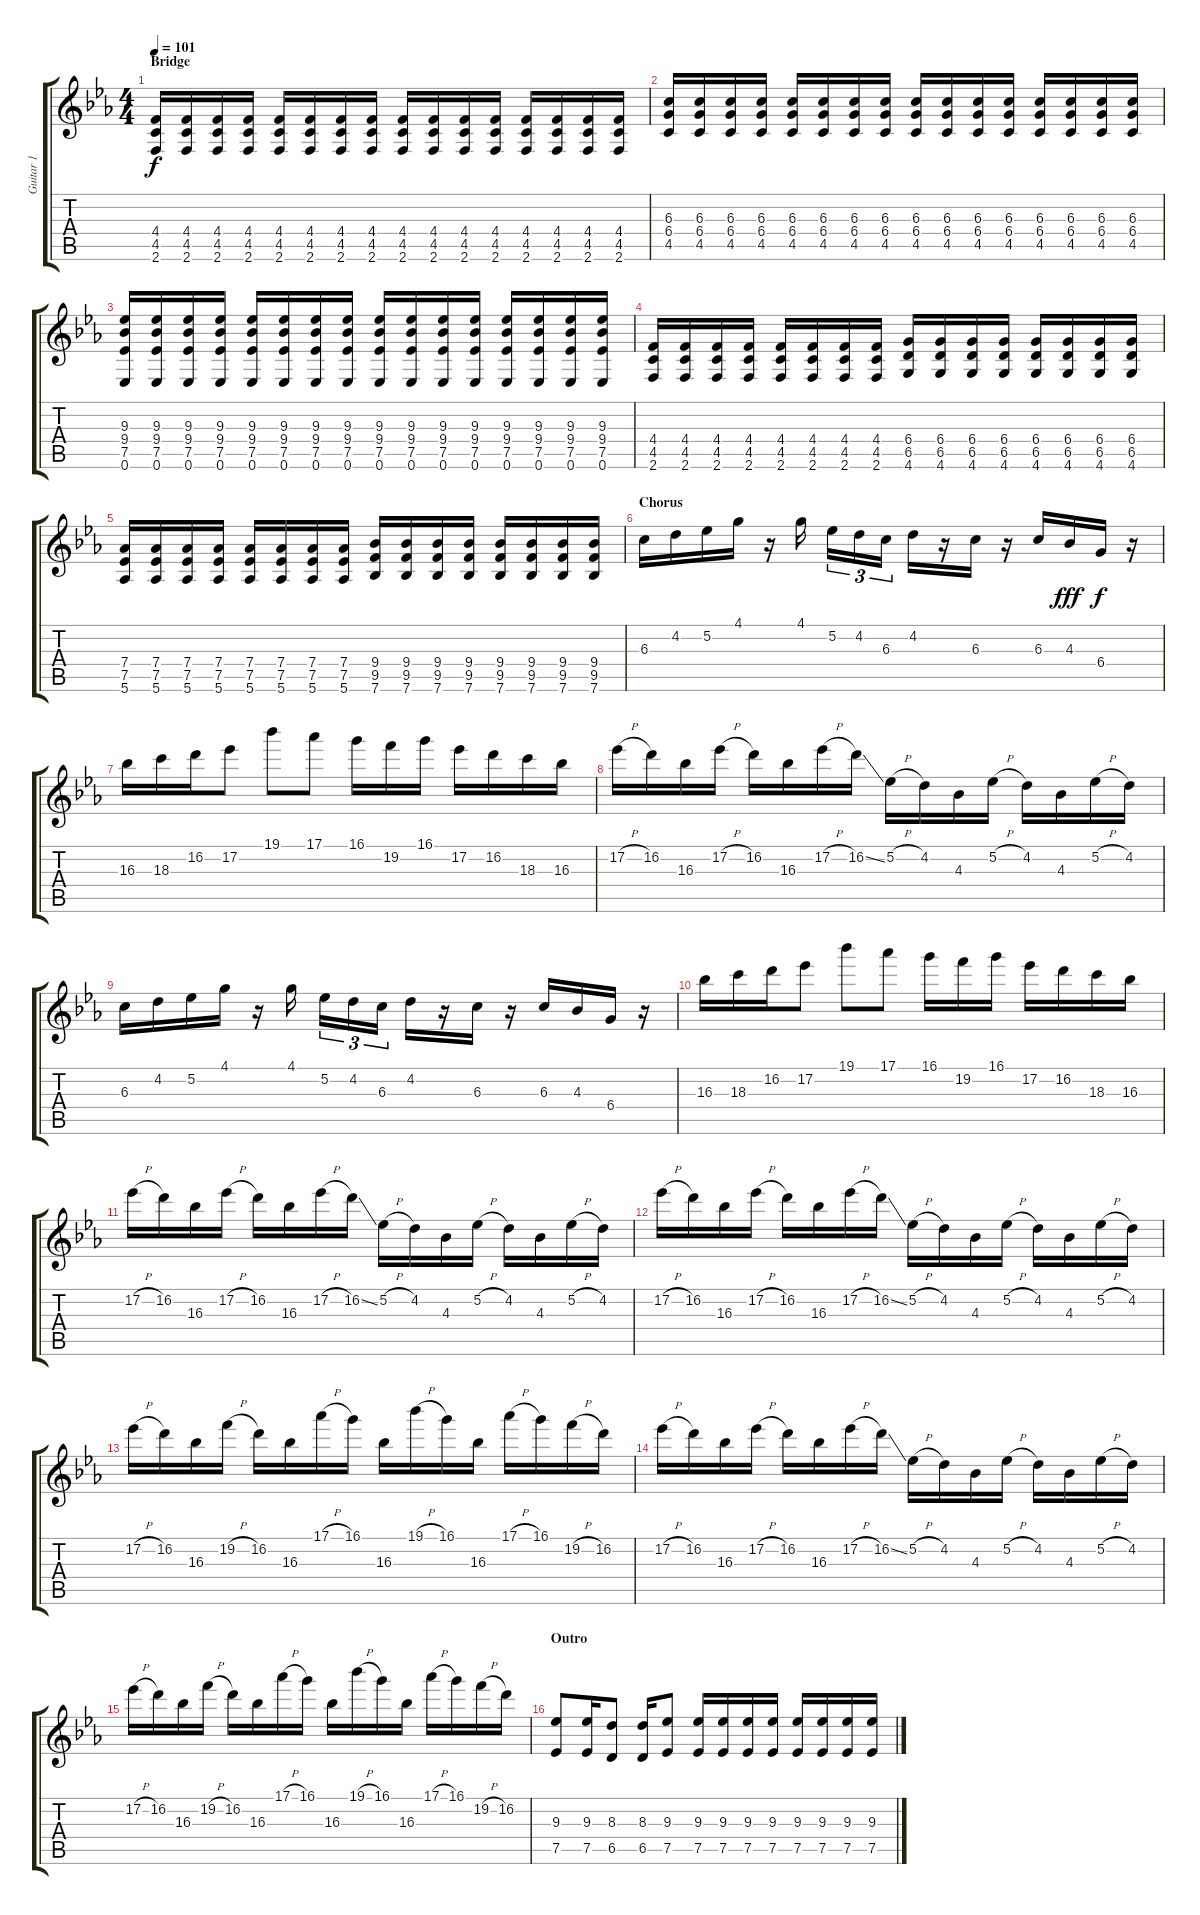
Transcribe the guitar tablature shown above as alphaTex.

\track ("Guitar 1" "Guitar 1") {instrument distortionguitar}
\staff {score tabs}
\tuning (Eb4 Bb3 Gb3 Db3 Ab2 Eb2) {hide}
\ts (4 4)
\section ("" "Bridge")
\tempo 101
\clef g2
\ks eb
(4.4 4.5 2.6).16{dy f} (4.4 4.5 2.6).16 (4.4 4.5 2.6).16 (4.4 4.5 2.6).16 (4.4 4.5 2.6).16 (4.4 4.5 2.6).16 (4.4 4.5 2.6).16 (4.4 4.5 2.6).16 (4.4 4.5 2.6).16 (4.4 4.5 2.6).16 (4.4 4.5 2.6).16 (4.4 4.5 2.6).16 (4.4 4.5 2.6).16 (4.4 4.5 2.6).16 (4.4 4.5 2.6).16 (4.4 4.5 2.6).16 |
(6.3 6.4 4.5).16 (6.3 6.4 4.5).16 (6.3 6.4 4.5).16 (6.3 6.4 4.5).16 (6.3 6.4 4.5).16 (6.3 6.4 4.5).16 (6.3 6.4 4.5).16 (6.3 6.4 4.5).16 (6.3 6.4 4.5).16 (6.3 6.4 4.5).16 (6.3 6.4 4.5).16 (6.3 6.4 4.5).16 (6.3 6.4 4.5).16 (6.3 6.4 4.5).16 (6.3 6.4 4.5).16 (6.3 6.4 4.5).16 |
(9.3 9.4 7.5 0.6).16 (9.3 9.4 7.5 0.6).16 (9.3 9.4 7.5 0.6).16 (9.3 9.4 7.5 0.6).16 (9.3 9.4 7.5 0.6).16 (9.3 9.4 7.5 0.6).16 (9.3 9.4 7.5 0.6).16 (9.3 9.4 7.5 0.6).16 (9.3 9.4 7.5 0.6).16 (9.3 9.4 7.5 0.6).16 (9.3 9.4 7.5 0.6).16 (9.3 9.4 7.5 0.6).16 (9.3 9.4 7.5 0.6).16 (9.3 9.4 7.5 0.6).16 (9.3 9.4 7.5 0.6).16 (9.3 9.4 7.5 0.6).16 |
(4.4 4.5 2.6).16 (4.4 4.5 2.6).16 (4.4 4.5 2.6).16 (4.4 4.5 2.6).16 (4.4 4.5 2.6).16 (4.4 4.5 2.6).16 (4.4 4.5 2.6).16 (4.4 4.5 2.6).16 (6.4 6.5 4.6).16 (6.4 6.5 4.6).16 (6.4 6.5 4.6).16 (6.4 6.5 4.6).16 (6.4 6.5 4.6).16 (6.4 6.5 4.6).16 (6.4 6.5 4.6).16 (6.4 6.5 4.6).16 |
(7.4 7.5 5.6).16 (7.4 7.5 5.6).16 (7.4 7.5 5.6).16 (7.4 7.5 5.6).16 (7.4 7.5 5.6).16 (7.4 7.5 5.6).16 (7.4 7.5 5.6).16 (7.4 7.5 5.6).16 (9.4 9.5 7.6).16 (9.4 9.5 7.6).16 (9.4 9.5 7.6).16 (9.4 9.5 7.6).16 (9.4 9.5 7.6).16 (9.4 9.5 7.6).16 (9.4 9.5 7.6).16 (9.4 9.5 7.6).16 |
\section ("" "Chorus")
6.3.16 4.2.16 5.2.16 4.1.16 r.16 4.1.16 5.2.16{tu (3 2)} 4.2.16{tu (3 2)} 6.3.16{tu (3 2)} 4.2.16 r.16 6.3.16 r.16 6.3.16 4.3.16{dy fff} 6.4.16{dy f} r.16 |
16.3.16 18.3.16 16.2.16 17.2.8 19.1.8 17.1.8 16.1.16 19.2.16 16.1.16 17.2.16 16.2.16 18.3.16 16.3.16 |
17.2{h}.16 16.2.16 16.3.16 17.2{h}.16 16.2.16 16.3.16 17.2{h}.16 16.2{ss}.16 5.2{h}.16 4.2.16 4.3.16 5.2{h}.16 4.2.16 4.3.16 5.2{h}.16 4.2.16 |
6.3.16 4.2.16 5.2.16 4.1.16 r.16 4.1.16 5.2.16{tu (3 2)} 4.2.16{tu (3 2)} 6.3.16{tu (3 2)} 4.2.16 r.16 6.3.16 r.16 6.3.16 4.3.16 6.4.16 r.16 |
16.3.16 18.3.16 16.2.16 17.2.8 19.1.8 17.1.8 16.1.16 19.2.16 16.1.16 17.2.16 16.2.16 18.3.16 16.3.16 |
17.2{h}.16 16.2.16 16.3.16 17.2{h}.16 16.2.16 16.3.16 17.2{h}.16 16.2{ss}.16 5.2{h}.16 4.2.16 4.3.16 5.2{h}.16 4.2.16 4.3.16 5.2{h}.16 4.2.16 |
17.2{h}.16 16.2.16 16.3.16 17.2{h}.16 16.2.16 16.3.16 17.2{h}.16 16.2{ss}.16 5.2{h}.16 4.2.16 4.3.16 5.2{h}.16 4.2.16 4.3.16 5.2{h}.16 4.2.16 |
17.2{h}.16 16.2.16 16.3.16 19.2{h}.16 16.2.16 16.3.16 17.1{h}.16 16.1.16 16.3.16 19.1{h}.16 16.1.16 16.3.16 17.1{h}.16 16.1.16 19.2{h}.16 16.2.16 |
17.2{h}.16 16.2.16 16.3.16 17.2{h}.16 16.2.16 16.3.16 17.2{h}.16 16.2{ss}.16 5.2{h}.16 4.2.16 4.3.16 5.2{h}.16 4.2.16 4.3.16 5.2{h}.16 4.2.16 |
17.2{h}.16 16.2.16 16.3.16 19.2{h}.16 16.2.16 16.3.16 17.1{h}.16 16.1.16 16.3.16 19.1{h}.16 16.1.16 16.3.16 17.1{h}.16 16.1.16 19.2{h}.16 16.2.16 |
\section ("" "Outro")
(9.3 7.5).8 (9.3 7.5).16 (8.3 6.5).8 (8.3 6.5).16 (9.3 7.5).8 (9.3 7.5).16 (9.3 7.5).16 (9.3 7.5).16 (9.3 7.5).16 (9.3 7.5).16 (9.3 7.5).16 (9.3 7.5).16 (9.3 7.5).16
